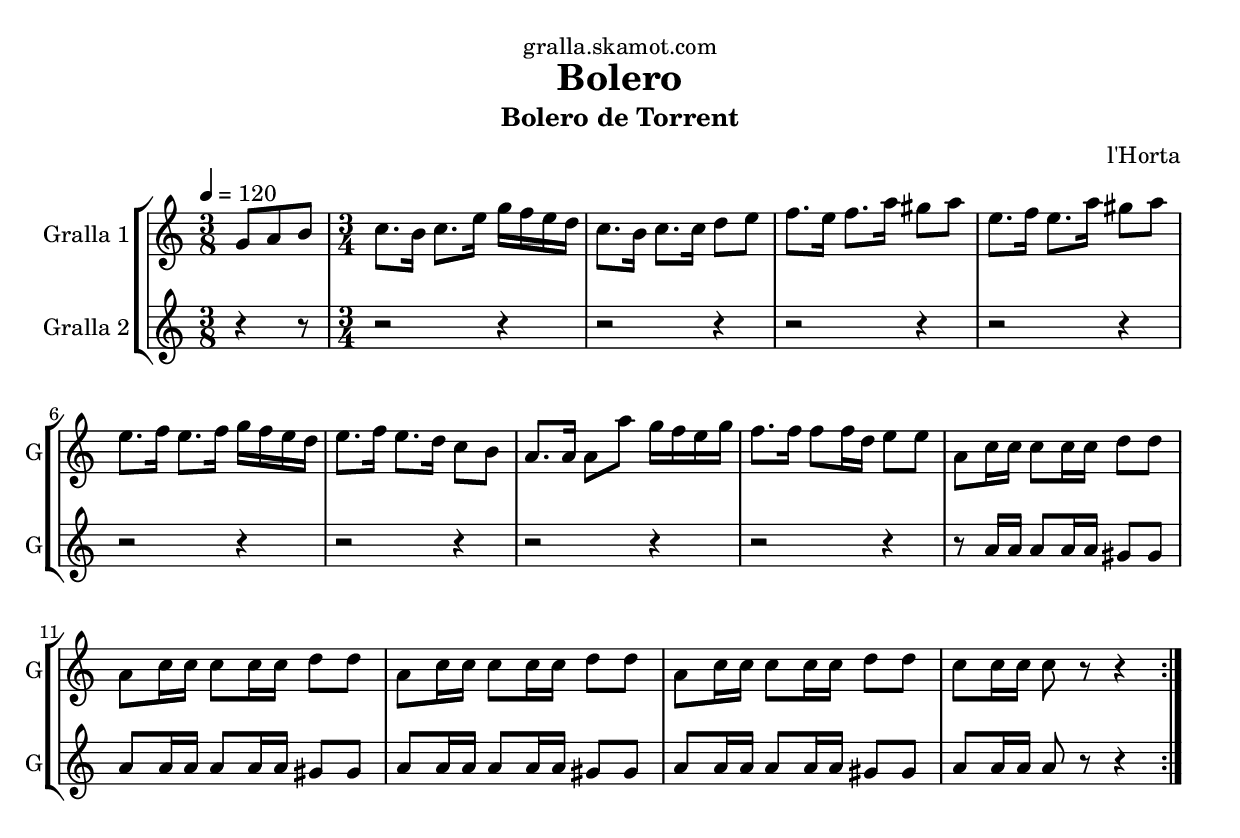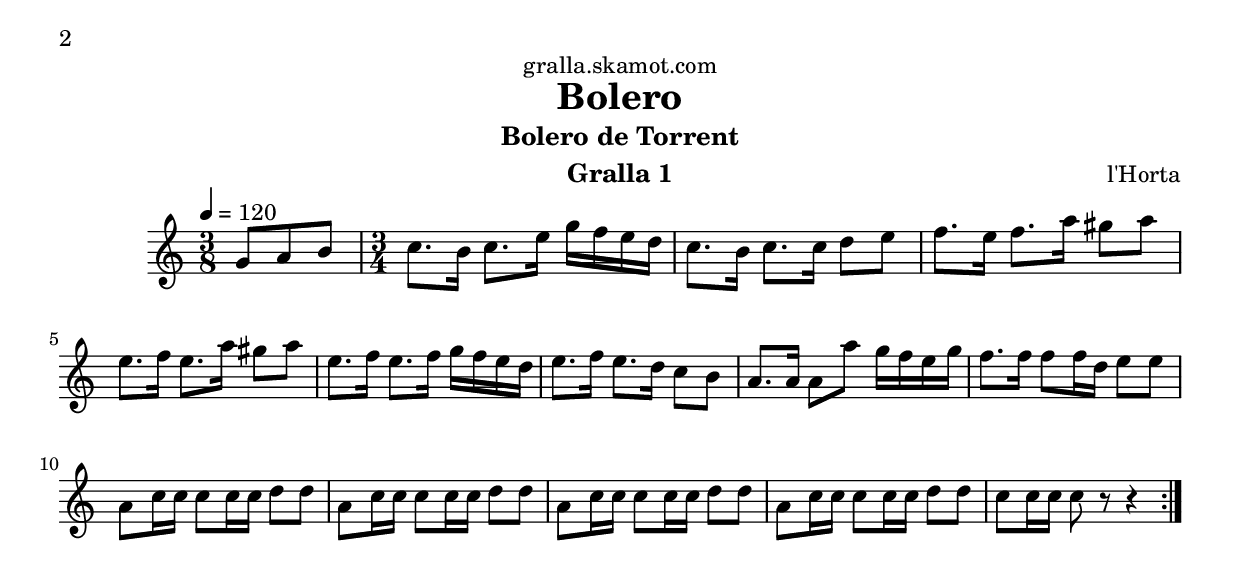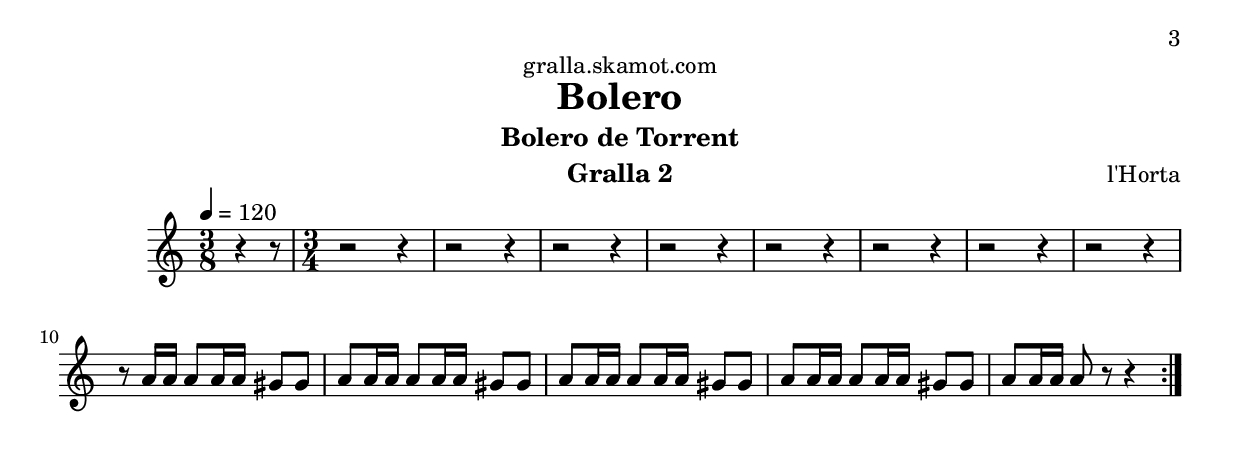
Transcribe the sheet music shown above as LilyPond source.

\version "2.16.2"

\header {
  dedication="gralla.skamot.com"
  title="Bolero"
  subtitle="Bolero de Torrent"
  subsubtitle=""
  poet=""
  meter=""
  piece=""
  composer="l'Horta"
  arranger=""
  opus=""
  instrument=""
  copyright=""
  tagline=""
}

liniaroAa =
\relative g'
{
  \tempo 4=120
  \clef treble
  \key c \major
  \repeat volta 2 { \time 3/8 g8 a b  |
  \time 3/4   c8. b16 c8. e16 g f e d  |
  c8. b16 c8. c16 d8 e  |
  f8. e16 f8. a16 gis8 a  |
  %05
  e8. f16 e8. a16 gis8 a  |
  e8. f16 e8. f16 g f e d  |
  e8. f16 e8. d16 c8 b  |
  a8. a16 a8 a' g16 f e g  |
  f8. f16 f8 f16 d e8 e  |
  %10
  a,8 c16 c c8 c16 c d8 d  |
  a8 c16 c c8 c16 c d8 d  |
  a8 c16 c c8 c16 c d8 d  |
  a8 c16 c c8 c16 c d8 d  |
  c8 c16 c c8 r r4  | }
}

liniaroAb =
\relative a'
{
  \tempo 4=120
  \clef treble
  \key c \major
  \repeat volta 2 { \time 3/8 r4 r8  |
  \time 3/4   r2 r4  |
  r2 r4  |
  r2 r4  |
  %05
  r2 r4  |
  r2 r4  |
  r2 r4  |
  r2 r4  |
  r2 r4  |
  %10
  r8 a16 a a8 a16 a gis8 gis  |
  a8 a16 a a8 a16 a gis8 gis  |
  a8 a16 a a8 a16 a gis8 gis  |
  a8 a16 a a8 a16 a gis8 gis  |
  a8 a16 a a8 r r4  | }
}

\bookpart {
  \score {
    \new StaffGroup {
      \override Score.RehearsalMark #'self-alignment-X = #LEFT
      <<
        \new Staff \with {instrumentName = #"Gralla 1" shortInstrumentName = #"G"} \liniaroAa
        \new Staff \with {instrumentName = #"Gralla 2" shortInstrumentName = #"G"} \liniaroAb
      >>
    }
    \layout {}
  }
  \score { \unfoldRepeats
    \new StaffGroup {
      \override Score.RehearsalMark #'self-alignment-X = #LEFT
      <<
        \new Staff \with {instrumentName = #"Gralla 1" shortInstrumentName = #"G"} \liniaroAa
        \new Staff \with {instrumentName = #"Gralla 2" shortInstrumentName = #"G"} \liniaroAb
      >>
    }
    \midi {
      \set Staff.midiInstrument = "oboe"
      \set DrumStaff.midiInstrument = "drums"
    }
  }
}

\bookpart {
  \header {instrument="Gralla 1"}
  \score {
    \new StaffGroup {
      \override Score.RehearsalMark #'self-alignment-X = #LEFT
      <<
        \new Staff \liniaroAa
      >>
    }
    \layout {}
  }
  \score { \unfoldRepeats
    \new StaffGroup {
      \override Score.RehearsalMark #'self-alignment-X = #LEFT
      <<
        \new Staff \liniaroAa
      >>
    }
    \midi {
      \set Staff.midiInstrument = "oboe"
      \set DrumStaff.midiInstrument = "drums"
    }
  }
}

\bookpart {
  \header {instrument="Gralla 2"}
  \score {
    \new StaffGroup {
      \override Score.RehearsalMark #'self-alignment-X = #LEFT
      <<
        \new Staff \liniaroAb
      >>
    }
    \layout {}
  }
  \score { \unfoldRepeats
    \new StaffGroup {
      \override Score.RehearsalMark #'self-alignment-X = #LEFT
      <<
        \new Staff \liniaroAb
      >>
    }
    \midi {
      \set Staff.midiInstrument = "oboe"
      \set DrumStaff.midiInstrument = "drums"
    }
  }
}

